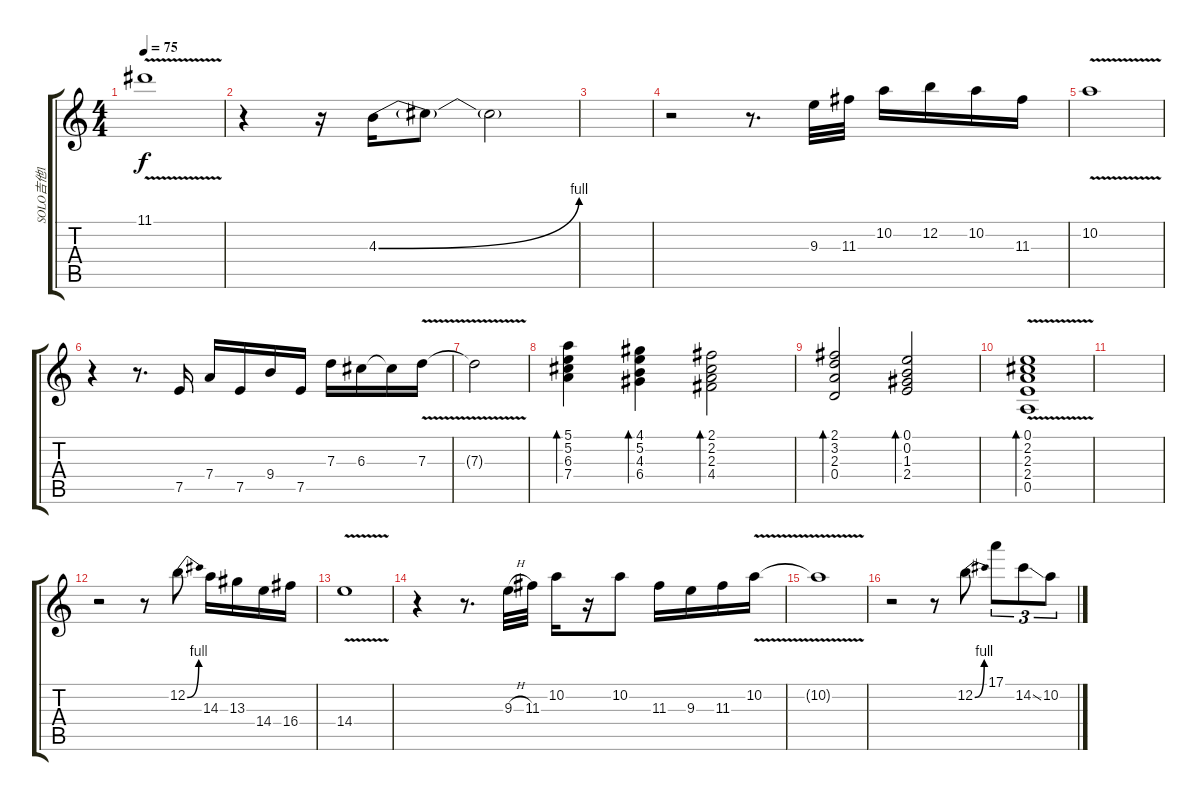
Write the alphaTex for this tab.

\track ("SOLO吉他1" "SOLO吉他1") {instrument electricguitarclean}
\staff {score tabs}
\tuning (E4 B3 G3 D3 A2 E2) {hide}
\ts (4 4)
\tempo 75
\clef g2
\ks c
11.1{v}.1{dy f} |
r.4 r.16 4.3{be (bend 0 0 60 4)}.16 4.3{t}.8 4.3{t}.2 |
|
r.2 r.8{d} 9.3.32 11.3.32 10.2.16 12.2.16 10.2.16 11.3.16 |
10.2{v}.1 |
r.4 r.8{d} 7.5.16 7.4.16 7.5.16 9.4.16 7.5.16 7.3.16 6.3.16 6.3{t}.16 7.3{v}.16 |
7.3{t}.2 |
(5.1 5.2 6.3 7.4).4{bd 120 volume 9} (4.1 5.2 4.3 6.4).4{bd 120} (2.1 2.2 2.3 4.4).2{bd 120} |
(2.1 3.2 2.3 0.4).2{bd 120} (0.1 0.2 1.3 2.4).2{bd 120} |
(0.1{v} 2.2{v} 2.3{v} 2.4{v} 0.5{v}).1{bd 120} |
|
r.2 r.8 12.2{be (bend 0 0 60 4)}.8{volume 13} 14.3.16 13.3.16 14.4.16 16.4.16 |
14.4{v}.1 |
r.4 r.8{d} 9.3{h}.32 11.3.32 10.2.16 r.16 10.2.8 11.3.16 9.3.16 11.3.16 10.2{v}.16 |
10.2{t}.1 |
r.2 r.8 12.2{be (bend 0 0 60 4)}.8 17.1.8{tu (3 2)} 14.2{ss}.8{tu (3 2)} 10.2.8{tu (3 2)}
